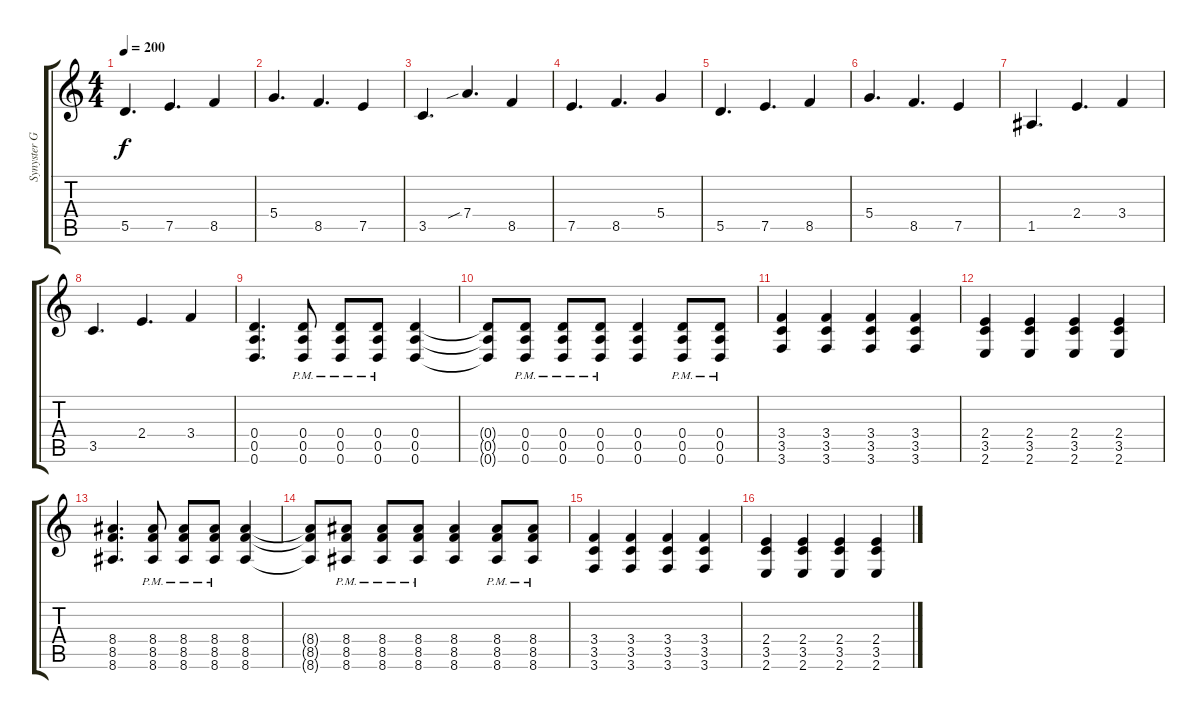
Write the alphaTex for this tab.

\track ("Synyster Gates" "Synyster G") {instrument distortionguitar}
\staff {score tabs}
\tuning (E4 B3 G3 D3 A2 D2) {hide}
\ts (4 4)
\tempo 200
\clef g2
\ks c
5.5.4{d dy f} 7.5.4{d} 8.5.4 |
5.4.4{d} 8.5.4{d} 7.5.4 |
3.5.4{d} 7.4{sib}.4{d} 8.5.4 |
7.5.4{d} 8.5.4{d} 5.4.4 |
5.5.4{d} 7.5.4{d} 8.5.4 |
5.4.4{d} 8.5.4{d} 7.5.4 |
1.5.4{d} 2.4.4{d} 3.4.4 |
3.5.4{d} 2.4.4{d} 3.4.4 |
(0.4 0.5 0.6).4{d} (0.4{pm} 0.5{pm} 0.6{pm}).8 (0.4{pm} 0.5{pm} 0.6{pm}).8 (0.4{pm} 0.5{pm} 0.6{pm}).8 (0.4 0.5 0.6).4 |
(0.4{t} 0.5{t} 0.6{t}).8 (0.4{pm} 0.5{pm} 0.6{pm}).8 (0.4{pm} 0.5{pm} 0.6{pm}).8 (0.4{pm} 0.5{pm} 0.6{pm}).8 (0.4 0.5 0.6).4 (0.4{pm} 0.5{pm} 0.6{pm}).8 (0.4{pm} 0.5{pm} 0.6{pm}).8 |
(3.4 3.5 3.6).4 (3.4 3.5 3.6).4 (3.4 3.5 3.6).4 (3.4 3.5 3.6).4 |
(2.4 3.5 2.6).4 (2.4 3.5 2.6).4 (2.4 3.5 2.6).4 (2.4 3.5 2.6).4 |
(8.4 8.5 8.6).4{d} (8.4{pm} 8.5{pm} 8.6{pm}).8 (8.4{pm} 8.5{pm} 8.6{pm}).8 (8.4{pm} 8.5{pm} 8.6{pm}).8 (8.4 8.5 8.6).4 |
(8.4{t} 8.5{t} 8.6{t}).8 (8.4{pm} 8.5{pm} 8.6{pm}).8 (8.4{pm} 8.5{pm} 8.6{pm}).8 (8.4{pm} 8.5{pm} 8.6{pm}).8 (8.4 8.5 8.6).4 (8.4{pm} 8.5{pm} 8.6{pm}).8 (8.4{pm} 8.5{pm} 8.6{pm}).8 |
(3.4 3.5 3.6).4 (3.4 3.5 3.6).4 (3.4 3.5 3.6).4 (3.4 3.5 3.6).4 |
(2.4 3.5 2.6).4 (2.4 3.5 2.6).4 (2.4 3.5 2.6).4 (2.4 3.5 2.6).4
